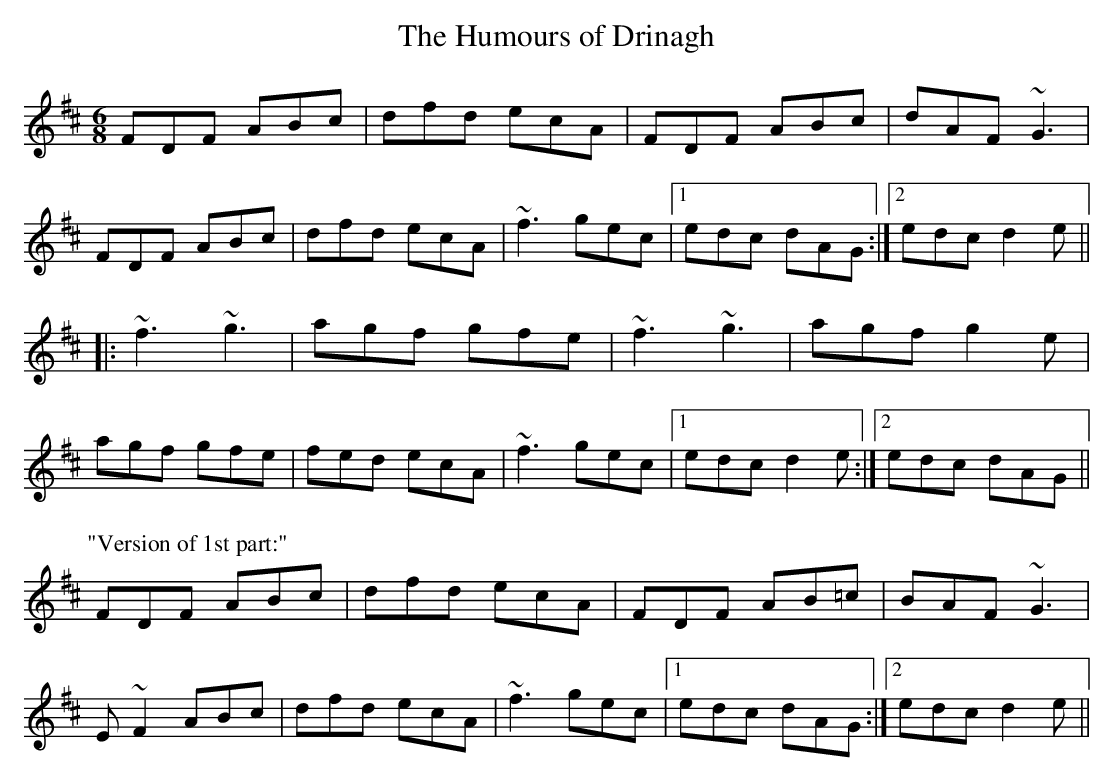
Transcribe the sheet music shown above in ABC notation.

X:1
T:Humours of Drinagh, The
M:6/8
K:D
FDF ABc|dfd ecA|FDF ABc|dAF ~G3|
FDF ABc|dfd ecA|~f3 gec|1 edc dAG:|2 edc d2e||
|:~f3 ~g3|agf gfe|~f3 ~g3|agf g2e|
agf gfe|fed ecA|~f3 gec|1 edc d2e:|2 edc dAG||
P:"Version of 1st part:"
FDF ABc|dfd ecA|FDF AB=c|BAF ~G3|
E~F2 ABc|dfd ecA|~f3 gec|1 edc dAG:|2 edc d2e||
